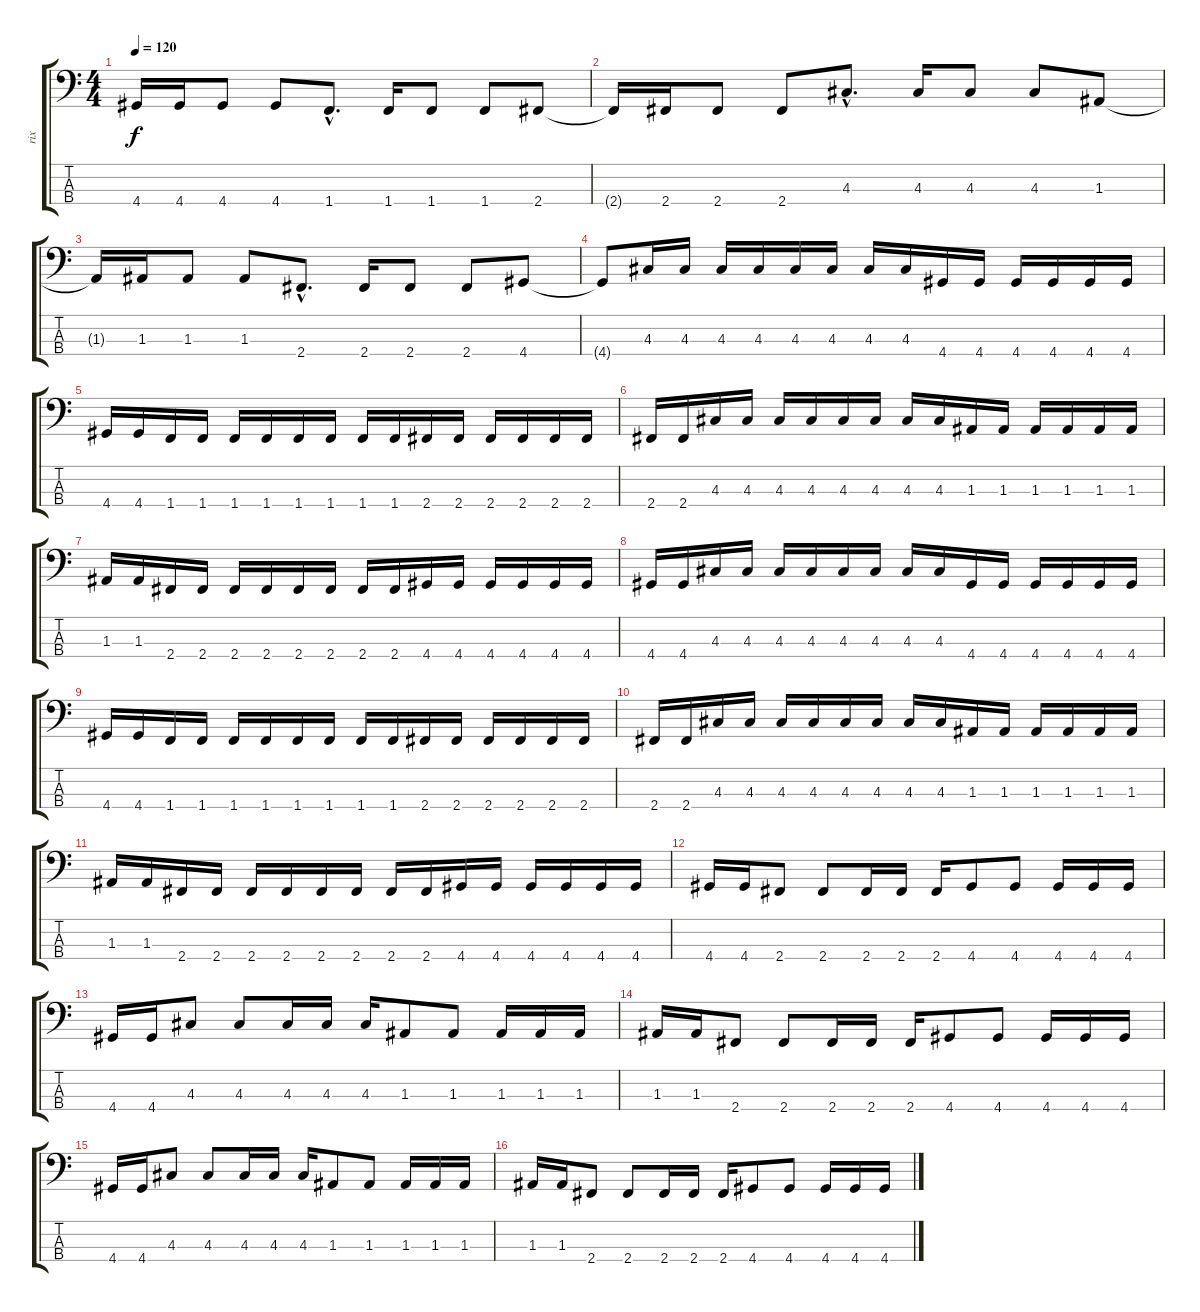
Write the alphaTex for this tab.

\track ("rix" "rix") {instrument electricbasspick}
\staff {score tabs}
\tuning (G2 D2 A1 E1) {hide}
\ts (4 4)
\tempo 120
\clef f4
\ks c
4.4{t}.16{dy f} 4.4.16 4.4.8 4.4.8 1.4{hac}.8{d} 1.4.16 1.4.8 1.4.8 2.4.8 |
2.4{t}.16 2.4.16 2.4.8 2.4.8 4.3{hac}.8{d} 4.3.16 4.3.8 4.3.8 1.3.8 |
1.3{t}.16 1.3.16 1.3.8 1.3.8 2.4{hac}.8{d} 2.4.16 2.4.8 2.4.8 4.4.8 |
4.4{t}.8 4.3.16 4.3.16 4.3.16 4.3.16 4.3.16 4.3.16 4.3.16 4.3.16 4.4.16 4.4.16 4.4.16 4.4.16 4.4.16 4.4.16 |
4.4.16 4.4.16 1.4.16 1.4.16 1.4.16 1.4.16 1.4.16 1.4.16 1.4.16 1.4.16 2.4.16 2.4.16 2.4.16 2.4.16 2.4.16 2.4.16 |
2.4.16 2.4.16 4.3.16 4.3.16 4.3.16 4.3.16 4.3.16 4.3.16 4.3.16 4.3.16 1.3.16 1.3.16 1.3.16 1.3.16 1.3.16 1.3.16 |
1.3.16 1.3.16 2.4.16 2.4.16 2.4.16 2.4.16 2.4.16 2.4.16 2.4.16 2.4.16 4.4.16 4.4.16 4.4.16 4.4.16 4.4.16 4.4.16 |
4.4.16 4.4.16 4.3.16 4.3.16 4.3.16 4.3.16 4.3.16 4.3.16 4.3.16 4.3.16 4.4.16 4.4.16 4.4.16 4.4.16 4.4.16 4.4.16 |
4.4.16 4.4.16 1.4.16 1.4.16 1.4.16 1.4.16 1.4.16 1.4.16 1.4.16 1.4.16 2.4.16 2.4.16 2.4.16 2.4.16 2.4.16 2.4.16 |
2.4.16 2.4.16 4.3.16 4.3.16 4.3.16 4.3.16 4.3.16 4.3.16 4.3.16 4.3.16 1.3.16 1.3.16 1.3.16 1.3.16 1.3.16 1.3.16 |
1.3.16 1.3.16 2.4.16 2.4.16 2.4.16 2.4.16 2.4.16 2.4.16 2.4.16 2.4.16 4.4.16 4.4.16 4.4.16 4.4.16 4.4.16 4.4.16 |
4.4.16 4.4.16 2.4.8 2.4.8 2.4.16 2.4.16 2.4.16 4.4.8 4.4.8 4.4.16 4.4.16 4.4.16 |
4.4.16 4.4.16 4.3.8 4.3.8 4.3.16 4.3.16 4.3.16 1.3.8 1.3.8 1.3.16 1.3.16 1.3.16 |
1.3.16 1.3.16 2.4.8 2.4.8 2.4.16 2.4.16 2.4.16 4.4.8 4.4.8 4.4.16 4.4.16 4.4.16 |
4.4.16 4.4.16 4.3.8 4.3.8 4.3.16 4.3.16 4.3.16 1.3.8 1.3.8 1.3.16 1.3.16 1.3.16 |
1.3.16 1.3.16 2.4.8 2.4.8 2.4.16 2.4.16 2.4.16 4.4.8 4.4.8 4.4.16 4.4.16 4.4.16
